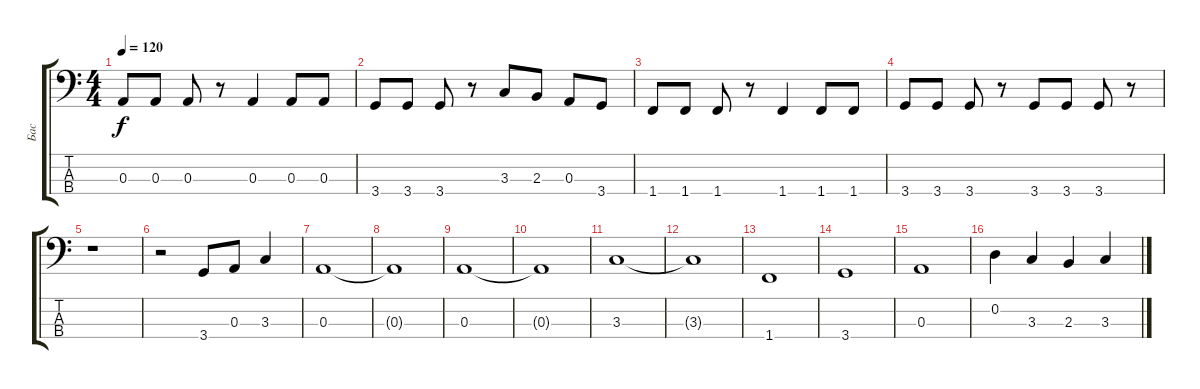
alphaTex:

\track ("Бас" "Бас") {instrument electricbassfinger}
\staff {score tabs}
\tuning (G2 D2 A1 E1) {hide}
\ts (4 4)
\tempo 120
\clef f4
\ks c
0.3.8{dy f} 0.3.8 0.3.8 r.8 0.3.4 0.3.8 0.3.8 |
3.4.8 3.4.8 3.4.8 r.8 3.3.8 2.3.8 0.3.8 3.4.8 |
1.4.8 1.4.8 1.4.8 r.8 1.4.4 1.4.8 1.4.8 |
3.4.8 3.4.8 3.4.8 r.8 3.4.8 3.4.8 3.4.8 r.8 |
r.1 |
r.2 3.4.8 0.3.8 3.3.4 |
0.3.1 |
0.3{t}.1 |
0.3.1 |
0.3{t}.1 |
3.3.1 |
3.3{t}.1 |
1.4.1 |
3.4.1 |
0.3.1 |
0.2.4 3.3.4 2.3.4 3.3.4
